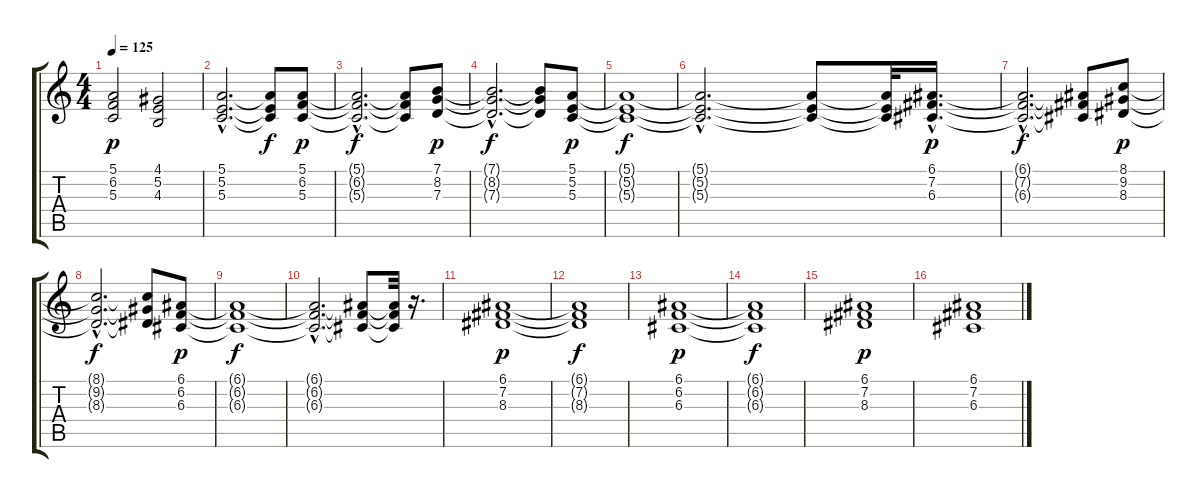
\track "" {instrument stringensemble1}
\staff {score tabs}
\tuning (E4 B3 G3 D3 A2 E2) {hide}
\ts (4 4)
\tempo 125
\clef g2
\ks c
(5.1 6.2 5.3).2{dy p} (4.1 5.2 4.3).2 |
(5.1{hac} 5.2{hac} 5.3{hac}).2{d} (5.1{t} 5.2{t} 5.3{t}).8{dy f} (5.1 6.2 5.3).8{dy p} |
(5.1{hac t} 6.2{hac t} 5.3{hac t}).2{d dy f} (5.1{t} 6.2{t} 5.3{t}).8 (7.1 8.2 7.3).8{dy p} |
(7.1{hac t} 8.2{hac t} 7.3{hac t}).2{d dy f} (7.1{t} 8.2{t} 7.3{t}).8 (5.1 5.2 5.3).8{dy p} |
(5.1{t} 5.2{t} 5.3{t}).1{dy f} |
(5.1{hac t} 5.2{hac t} 5.3{hac t}).2{d} (5.1{t} 5.2{t} 5.3{t}).8 (5.1{t} 5.2{t} 5.3{t}).32 (6.1{hac} 7.2{hac} 6.3{hac}).16{d dy p} |
(6.1{hac t} 7.2{hac t} 6.3{hac t}).2{d dy f} (6.1{t} 7.2{t} 6.3{t}).8 (8.1 9.2 8.3).8{dy p} |
(8.1{hac t} 9.2{hac t} 8.3{hac t}).2{d dy f} (8.1{t} 9.2{t} 8.3{t}).8 (6.1 6.2 6.3).8{dy p} |
(6.1{t} 6.2{t} 6.3{t}).1{dy f} |
(6.1{hac t} 6.2{hac t} 6.3{hac t}).2{d} (6.1{t} 6.2{t} 6.3{t}).8 (6.1{t} 6.2{t} 6.3{t}).32 r.16{d} |
(6.1 7.2 8.3).1{dy p} |
(6.1{t} 7.2{t} 8.3{t}).1{dy f} |
(6.1 6.2 6.3).1{dy p} |
(6.1{t} 6.2{t} 6.3{t}).1{dy f} |
(6.1 7.2 8.3).1{dy p} |
(6.1 7.2 6.3).1
